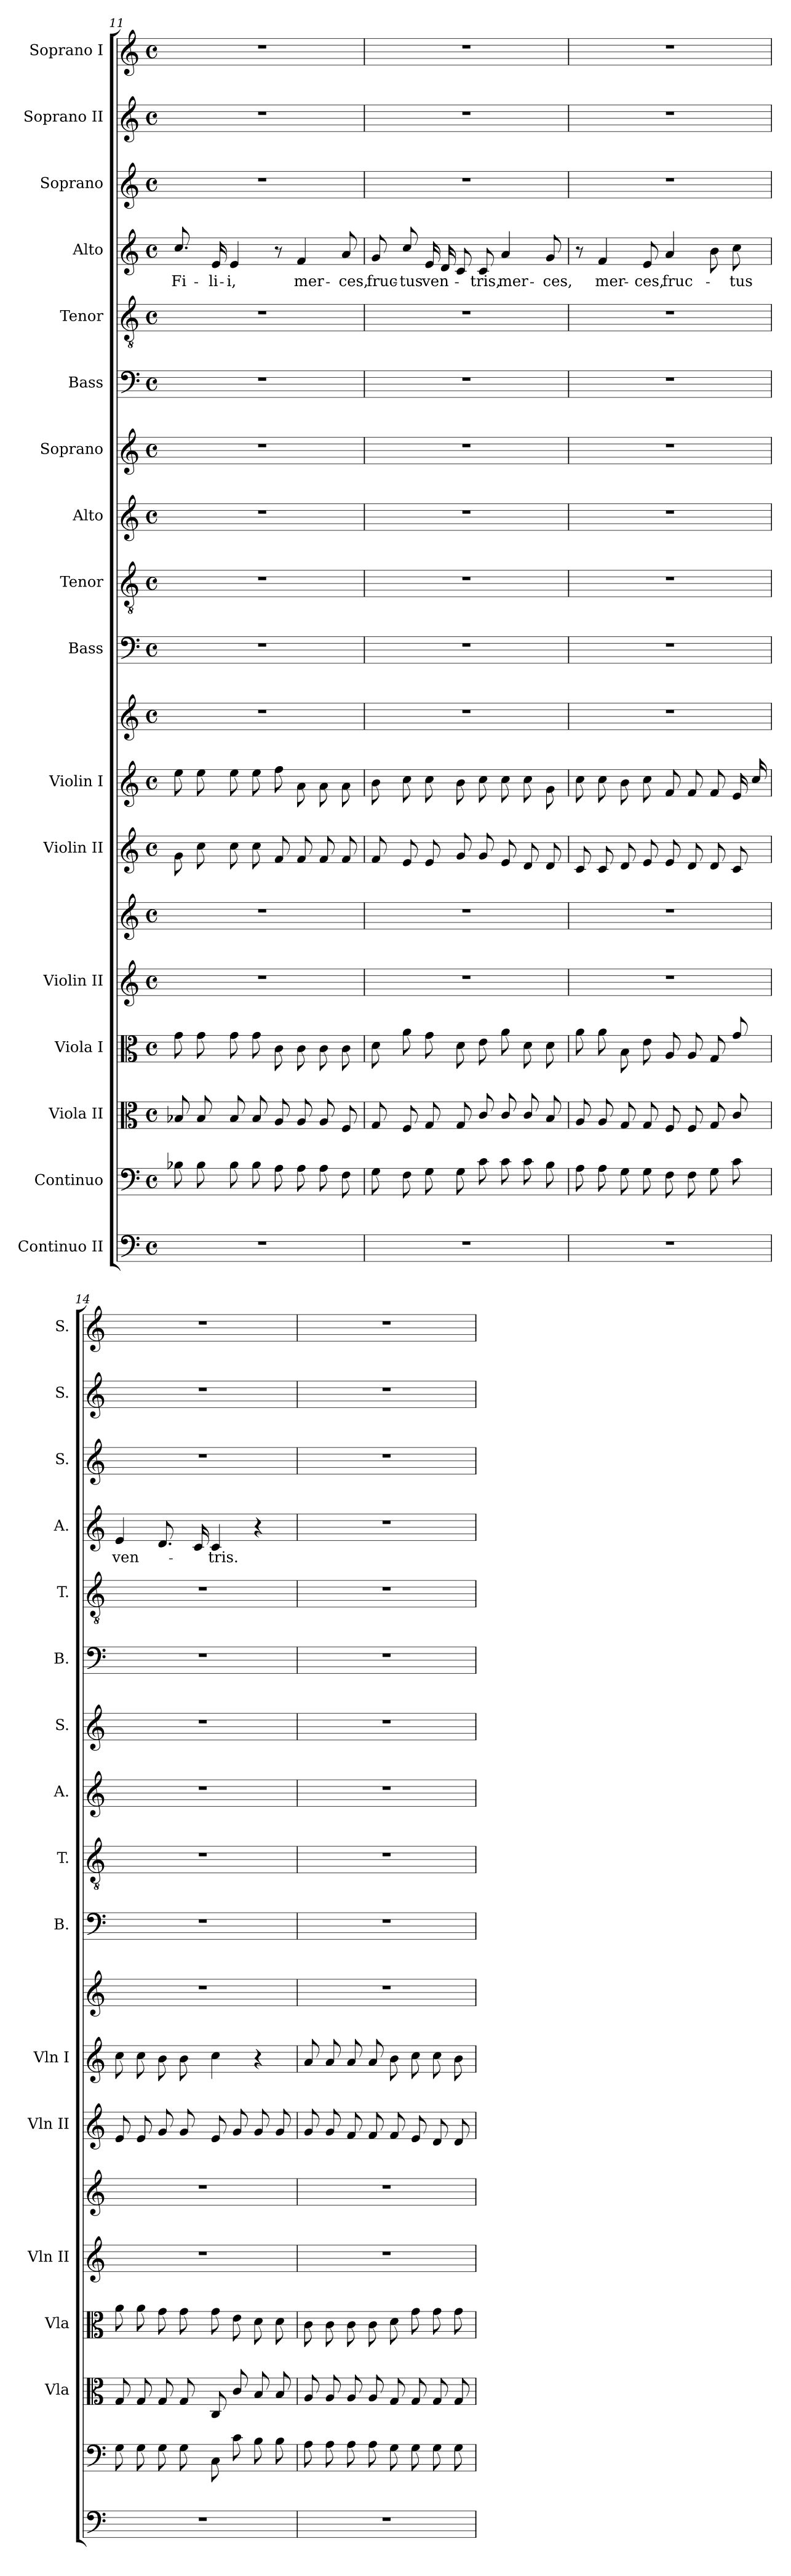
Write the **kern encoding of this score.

**kern	**kern	**kern	**kern	**kern	**kern	**kern	**kern	**kern	**kern	**kern	**kern	**kern	**kern	**kern	**kern	**text	**kern	**kern	**kern
*part17	*part16	*part15	*part14	*part13	*part13	*part12	*part11	*part11	*part10	*part9	*part8	*part7	*part6	*part5	*part4	*part4	*part3	*part2	*part1
*staff19	*staff18	*staff17	*staff16	*staff15	*staff14	*staff13	*staff12	*staff11	*staff10	*staff9	*staff8	*staff7	*staff6	*staff5	*staff4	*staff4	*staff3	*staff2	*staff1
*I"Continuo II	*I"Continuo	*I"Viola II	*I"Viola I	*I"Violin II	*	*I"Violin II	*I"Violin I	*	*I"Bass	*I"Tenor	*I"Alto	*I"Soprano	*I"Bass	*I"Tenor	*I"Alto	*	*I"Soprano	*I"Soprano II	*I"Soprano I
*	*	*I'Vla	*I'Vla	*I'Vln II	*	*I'Vln II	*I'Vln I	*	*I'B.	*I'T.	*I'A.	*I'S.	*I'B.	*I'T.	*I'A.	*	*I'S.	*I'S.	*I'S.
!!LO:PB:g=z
*clefF4	*clefF4	*clefC3	*clefC3	*clefG2	*clefG2	*clefG2	*clefG2	*clefG2	*clefF4	*clefGv2	*clefG2	*clefG2	*clefF4	*clefGv2	*clefG2	*	*clefG2	*clefG2	*clefG2
*	*	*	*	*	*	*	*	*	*	*ITrd7c12	*	*	*	*ITrd7c12	*	*	*	*	*
*k[]	*k[]	*k[]	*k[]	*k[]	*k[]	*k[]	*k[]	*k[]	*k[]	*k[]	*k[]	*k[]	*k[]	*k[]	*k[]	*	*k[]	*k[]	*k[]
*C:	*C:	*C:	*C:	*C:	*C:	*C:	*C:	*C:	*C:	*C:	*C:	*C:	*C:	*C:	*C:	*	*C:	*C:	*C:
*M4/4	*M4/4	*M4/4	*M4/4	*M4/4	*M4/4	*M4/4	*M4/4	*M4/4	*M4/4	*M4/4	*M4/4	*M4/4	*M4/4	*M4/4	*M4/4	*	*M4/4	*M4/4	*M4/4
*met(c)	*met(c)	*met(c)	*met(c)	*met(c)	*met(c)	*met(c)	*met(c)	*met(c)	*met(c)	*met(c)	*met(c)	*met(c)	*met(c)	*met(c)	*met(c)	*	*met(c)	*met(c)	*met(c)
=11	=11	=11	=11	=11	=11	=11	=11	=11	=11	=11	=11	=11	=11	=11	=11	=11	=11	=11	=11
!	!	!	!	!	!	!	!	!	!	!	!	!	!	!	!	!LO:LY:b:color=#000000	!	!	!
1r	8B-Xi\	8B-Xi/	8gi\	1r	1r	8gi\	8eei\	1r	1r	1r	1r	1r	1r	1r	8.cci/	Fi-	1r	1r	1r
.	8B-i\	8B-i/	8gi\	.	.	8cci\	8eei\	.	.	.	.	.	.	.	.	.	.	.	.
!	!	!	!	!	!	!	!	!	!	!	!	!	!	!	!	!LO:LY:b:color=#000000	!	!	!
.	.	.	.	.	.	.	.	.	.	.	.	.	.	.	16ei/	-li-	.	.	.
!	!	!	!	!	!	!	!	!	!	!	!	!	!	!	!	!LO:LY:b:color=#000000	!	!	!
.	8B-i\	8B-i/	8gi\	.	.	8cci\	8eei\	.	.	.	.	.	.	.	4ei/	-i,	.	.	.
.	8B-i\	8B-i/	8gi\	.	.	8cci\	8eei\	.	.	.	.	.	.	.	.	.	.	.	.
.	8Ai\	8Ai/	8ci\	.	.	8fi/	8ffi\	.	.	.	.	.	.	.	8r	.	.	.	.
!	!	!	!	!	!	!	!	!	!	!	!	!	!	!	!	!LO:LY:b:color=#000000	!	!	!
.	8Ai\	8Ai/	8ci\	.	.	8fi/	8ai\	.	.	.	.	.	.	.	4fi/	mer-	.	.	.
.	8Ai\	8Ai/	8ci\	.	.	8fi/	8ai\	.	.	.	.	.	.	.	.	.	.	.	.
!	!	!	!	!	!	!	!	!	!	!	!	!	!	!	!	!LO:LY:b:color=#000000	!	!	!
.	8Fi\	8Fi/	8ci\	.	.	8fi/	8ai\	.	.	.	.	.	.	.	8ai/	-ces,	.	.	.
=12	=12	=12	=12	=12	=12	=12	=12	=12	=12	=12	=12	=12	=12	=12	=12	=12	=12	=12	=12
!	!	!	!	!	!	!	!	!	!	!	!	!	!	!	!	!LO:LY:b:color=#000000	!	!	!
1r	8Gi\	8Gi/	8di\	1r	1r	8fi/	8bi\	1r	1r	1r	1r	1r	1r	1r	8gi/	fruc-	1r	1r	1r
!	!	!	!	!	!	!	!	!	!	!	!	!	!	!	!	!LO:LY:b:color=#000000	!	!	!
.	8Fi\	8Fi/	8ai\	.	.	8ei/	8cci\	.	.	.	.	.	.	.	8cci/	-tus	.	.	.
!	!	!	!	!	!	!	!	!	!	!	!	!	!	!	!	!LO:LY:b:color=#000000	!	!	!
.	8Gi\	8Gi/	8gi\	.	.	8ei/	8cci\	.	.	.	.	.	.	.	16ei/	ven-	.	.	.
.	.	.	.	.	.	.	.	.	.	.	.	.	.	.	16di/	.	.	.	.
.	8Gi\	8Gi/	8di\	.	.	8gi/	8bi\	.	.	.	.	.	.	.	8ci/	.	.	.	.
!	!	!	!	!	!	!	!	!	!	!	!	!	!	!	!	!LO:LY:b:color=#000000	!	!	!
.	8ci\	8ci/	8ei\	.	.	8gi/	8cci\	.	.	.	.	.	.	.	8ci/	-tris,	.	.	.
!	!	!	!	!	!	!	!	!	!	!	!	!	!	!	!	!LO:LY:b:color=#000000	!	!	!
.	8ci\	8ci/	8ai\	.	.	8ei/	8cci\	.	.	.	.	.	.	.	4ai/	mer-	.	.	.
.	8ci\	8ci/	8di\	.	.	8di/	8cci\	.	.	.	.	.	.	.	.	.	.	.	.
!	!	!	!	!	!	!	!	!	!	!	!	!	!	!	!	!LO:LY:b:color=#000000	!	!	!
.	8Bi\	8Bi/	8di\	.	.	8di/	8gi\	.	.	.	.	.	.	.	8gi/	-ces,	.	.	.
=13	=13	=13	=13	=13	=13	=13	=13	=13	=13	=13	=13	=13	=13	=13	=13	=13	=13	=13	=13
1r	8Ai\	8Ai/	8ai\	1r	1r	8ci/	8cci\	1r	1r	1r	1r	1r	1r	1r	8r	.	1r	1r	1r
!	!	!	!	!	!	!	!	!	!	!	!	!	!	!	!	!LO:LY:b:color=#000000	!	!	!
.	8Ai\	8Ai/	8ai\	.	.	8ci/	8cci\	.	.	.	.	.	.	.	4fi/	mer-	.	.	.
.	8Gi\	8Gi/	8Bi\	.	.	8di/	8bi\	.	.	.	.	.	.	.	.	.	.	.	.
!	!	!	!	!	!	!	!	!	!	!	!	!	!	!	!	!LO:LY:b:color=#000000	!	!	!
.	8Gi\	8Gi/	8ei\	.	.	8ei/	8cci\	.	.	.	.	.	.	.	8ei/	-ces,	.	.	.
!	!	!	!	!	!	!	!	!	!	!	!	!	!	!	!	!LO:LY:b:color=#000000	!	!	!
.	8Fi\	8Fi/	8Ai/	.	.	8ei/	8fi/	.	.	.	.	.	.	.	4ai/	fruc-	.	.	.
.	8Fi\	8Fi/	8Ai/	.	.	8di/	8fi/	.	.	.	.	.	.	.	.	.	.	.	.
.	8Gi\	8Gi/	8Gi/	.	.	8di/	8fi/	.	.	.	.	.	.	.	8bi\	.	.	.	.
!	!	!	!	!	!	!	!	!	!	!	!	!	!	!	!	!LO:LY:b:color=#000000	!	!	!
.	8ci\	8ci/	8gi/	.	.	8ci/	16ei/	.	.	.	.	.	.	.	8cci\	-tus	.	.	.
.	.	.	.	.	.	.	16cci/	.	.	.	.	.	.	.	.	.	.	.	.
=14	=14	=14	=14	=14	=14	=14	=14	=14	=14	=14	=14	=14	=14	=14	=14	=14	=14	=14	=14
!	!	!	!	!	!	!	!	!	!	!	!	!	!	!	!	!LO:LY:b:color=#000000	!	!	!
1r	8Gi\	8Gi/	8ai\	1r	1r	8ei/	8cci\	1r	1r	1r	1r	1r	1r	1r	4ei/	ven-	1r	1r	1r
.	8Gi\	8Gi/	8ai\	.	.	8ei/	8cci\	.	.	.	.	.	.	.	.	.	.	.	.
.	8Gi\	8Gi/	8gi\	.	.	8gi/	8bi\	.	.	.	.	.	.	.	8.di/	.	.	.	.
.	8Gi\	8Gi/	8gi\	.	.	8gi/	8bi\	.	.	.	.	.	.	.	.	.	.	.	.
.	.	.	.	.	.	.	.	.	.	.	.	.	.	.	16ci/	.	.	.	.
!	!	!	!	!	!	!	!	!	!	!	!	!	!	!	!	!LO:LY:b:color=#000000	!	!	!
.	8Ci\	8Ci/	8gi\	.	.	8ei/	4cci\	.	.	.	.	.	.	.	4ci/	-tris.	.	.	.
.	8ci\	8ci/	8ei\	.	.	8gi/	.	.	.	.	.	.	.	.	.	.	.	.	.
.	8Bi\	8Bi/	8di\	.	.	8gi/	4r	.	.	.	.	.	.	.	4r	.	.	.	.
.	8Bi\	8Bi/	8di\	.	.	8gi/	.	.	.	.	.	.	.	.	.	.	.	.	.
=15	=15	=15	=15	=15	=15	=15	=15	=15	=15	=15	=15	=15	=15	=15	=15	=15	=15	=15	=15
1r	8Ai\	8Ai/	8ci\	1r	1r	8gi/	8ai/	1r	1r	1r	1r	1r	1r	1r	1r	.	1r	1r	1r
.	8Ai\	8Ai/	8ci\	.	.	8gi/	8ai/	.	.	.	.	.	.	.	.	.	.	.	.
.	8Ai\	8Ai/	8ci\	.	.	8fi/	8ai/	.	.	.	.	.	.	.	.	.	.	.	.
.	8Ai\	8Ai/	8ci\	.	.	8fi/	8ai/	.	.	.	.	.	.	.	.	.	.	.	.
.	8Gi\	8Gi/	8di\	.	.	8fi/	8bi\	.	.	.	.	.	.	.	.	.	.	.	.
.	8Gi\	8Gi/	8gi\	.	.	8ei/	8cci\	.	.	.	.	.	.	.	.	.	.	.	.
.	8Gi\	8Gi/	8gi\	.	.	8di/	8cci\	.	.	.	.	.	.	.	.	.	.	.	.
.	8Gi\	8Gi/	8gi\	.	.	8di/	8bi\	.	.	.	.	.	.	.	.	.	.	.	.
=	=	=	=	=	=	=	=	=	=	=	=	=	=	=	=	=	=	=	=
*-	*-	*-	*-	*-	*-	*-	*-	*-	*-	*-	*-	*-	*-	*-	*-	*-	*-	*-	*-
